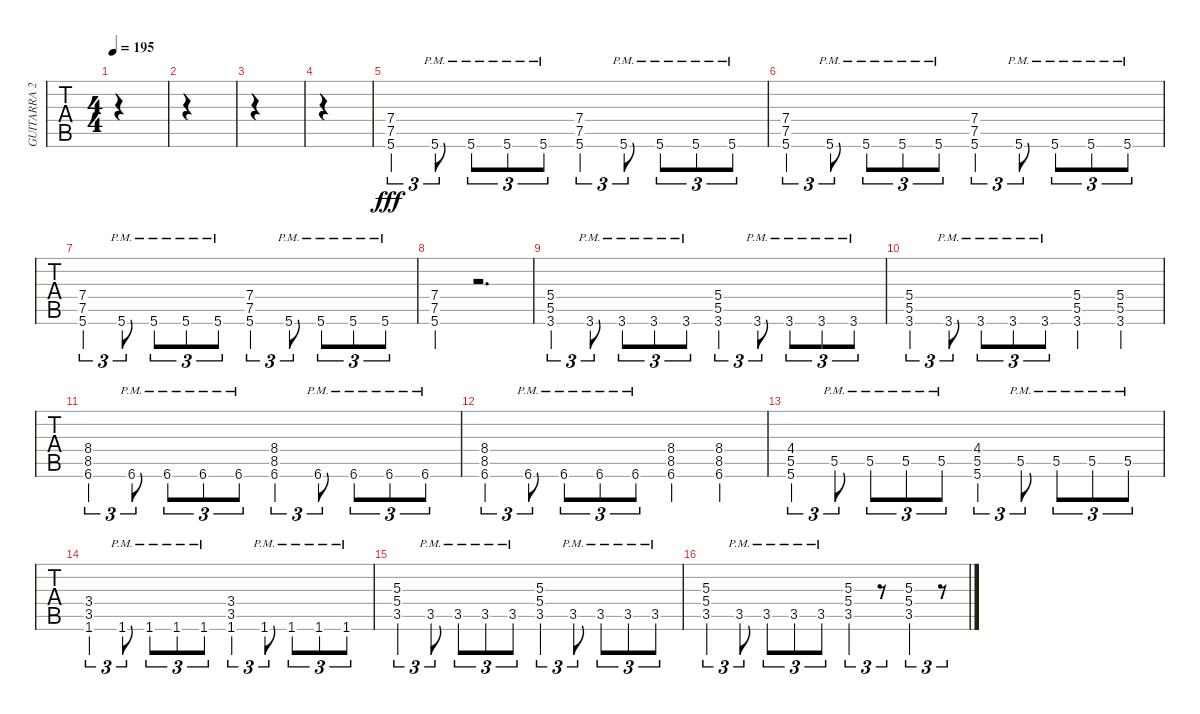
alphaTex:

\track ("GUITARRA 2" "GUITARRA 2") {instrument overdrivenguitar}
\staff {tabs}
\tuning (Eb4 Bb3 Gb3 Db3 Ab2 Eb2) {hide}
\ts (4 4)
\tempo 195
\clef g2
\ks c
|
|
|
|
(7.4 7.5 5.6).4{tu (3 2) dy fff} 5.6{pm}.8{tu (3 2)} 5.6{pm}.8{tu (3 2)} 5.6{pm}.8{tu (3 2)} 5.6{pm}.8{tu (3 2)} (7.4 7.5 5.6).4{tu (3 2)} 5.6{pm}.8{tu (3 2)} 5.6{pm}.8{tu (3 2)} 5.6{pm}.8{tu (3 2)} 5.6{pm}.8{tu (3 2)} |
(7.4 7.5 5.6).4{tu (3 2)} 5.6{pm}.8{tu (3 2)} 5.6{pm}.8{tu (3 2)} 5.6{pm}.8{tu (3 2)} 5.6{pm}.8{tu (3 2)} (7.4 7.5 5.6).4{tu (3 2)} 5.6{pm}.8{tu (3 2)} 5.6{pm}.8{tu (3 2)} 5.6{pm}.8{tu (3 2)} 5.6{pm}.8{tu (3 2)} |
(7.4 7.5 5.6).4{tu (3 2)} 5.6{pm}.8{tu (3 2)} 5.6{pm}.8{tu (3 2)} 5.6{pm}.8{tu (3 2)} 5.6{pm}.8{tu (3 2)} (7.4 7.5 5.6).4{tu (3 2)} 5.6{pm}.8{tu (3 2)} 5.6{pm}.8{tu (3 2)} 5.6{pm}.8{tu (3 2)} 5.6{pm}.8{tu (3 2)} |
(7.4 7.5 5.6).4 r.2{d} |
(5.4 5.5 3.6).4{tu (3 2)} 3.6{pm}.8{tu (3 2)} 3.6{pm}.8{tu (3 2)} 3.6{pm}.8{tu (3 2)} 3.6{pm}.8{tu (3 2)} (5.4 5.5 3.6).4{tu (3 2)} 3.6{pm}.8{tu (3 2)} 3.6{pm}.8{tu (3 2)} 3.6{pm}.8{tu (3 2)} 3.6{pm}.8{tu (3 2)} |
(5.4 5.5 3.6).4{tu (3 2)} 3.6{pm}.8{tu (3 2)} 3.6{pm}.8{tu (3 2)} 3.6{pm}.8{tu (3 2)} 3.6{pm}.8{tu (3 2)} (5.4 5.5 3.6).4 (5.4 5.5 3.6).4 |
(8.4 8.5 6.6).4{tu (3 2)} 6.6{pm}.8{tu (3 2)} 6.6{pm}.8{tu (3 2)} 6.6{pm}.8{tu (3 2)} 6.6{pm}.8{tu (3 2)} (8.4 8.5 6.6).4{tu (3 2)} 6.6{pm}.8{tu (3 2)} 6.6{pm}.8{tu (3 2)} 6.6{pm}.8{tu (3 2)} 6.6{pm}.8{tu (3 2)} |
(8.4 8.5 6.6).4{tu (3 2)} 6.6{pm}.8{tu (3 2)} 6.6{pm}.8{tu (3 2)} 6.6{pm}.8{tu (3 2)} 6.6{pm}.8{tu (3 2)} (8.4 8.5 6.6).4 (8.4 8.5 6.6).4 |
(4.4 5.5 5.6).4{tu (3 2)} 5.5{pm}.8{tu (3 2)} 5.5{pm}.8{tu (3 2)} 5.5{pm}.8{tu (3 2)} 5.5{pm}.8{tu (3 2)} (4.4 5.5 5.6).4{tu (3 2)} 5.5{pm}.8{tu (3 2)} 5.5{pm}.8{tu (3 2)} 5.5{pm}.8{tu (3 2)} 5.5{pm}.8{tu (3 2)} |
(3.4 3.5 1.6).4{tu (3 2)} 1.6{pm}.8{tu (3 2)} 1.6{pm}.8{tu (3 2)} 1.6{pm}.8{tu (3 2)} 1.6{pm}.8{tu (3 2)} (3.4 3.5 1.6).4{tu (3 2)} 1.6{pm}.8{tu (3 2)} 1.6{pm}.8{tu (3 2)} 1.6{pm}.8{tu (3 2)} 1.6{pm}.8{tu (3 2)} |
(5.3 5.4 3.5).4{tu (3 2)} 3.5{pm}.8{tu (3 2)} 3.5{pm}.8{tu (3 2)} 3.5{pm}.8{tu (3 2)} 3.5{pm}.8{tu (3 2)} (5.3 5.4 3.5).4{tu (3 2)} 3.5{pm}.8{tu (3 2)} 3.5{pm}.8{tu (3 2)} 3.5{pm}.8{tu (3 2)} 3.5{pm}.8{tu (3 2)} |
(5.3 5.4 3.5).4{tu (3 2)} 3.5{pm}.8{tu (3 2)} 3.5{pm}.8{tu (3 2)} 3.5{pm}.8{tu (3 2)} 3.5{pm}.8{tu (3 2)} (5.3 5.4 3.5).4{tu (3 2)} r.8{tu (3 2)} (5.3 5.4 3.5).4{tu (3 2)} r.8{tu (3 2)}
